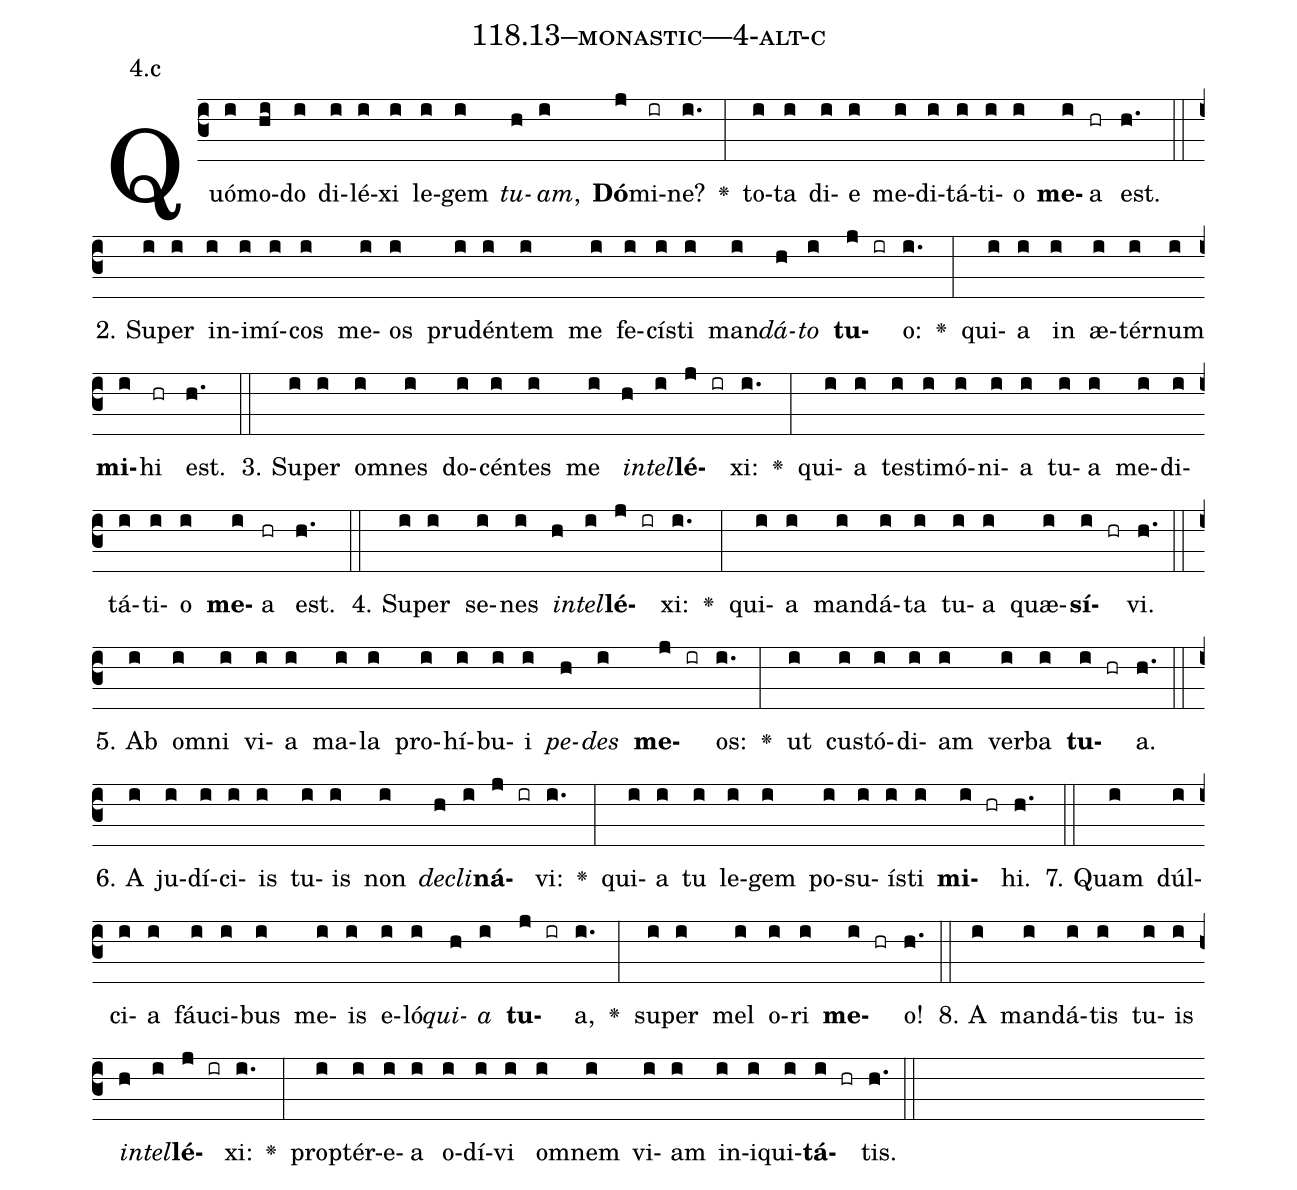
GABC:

name: 118.13--monastic---4-alt-c;
annotation: 4.c;
%%
(c3)Quó(i)mo(hi)do(i) di(i)lé(i)xi(i) le(i)gem(i) <i>tu</i>(h)<i>am</i>,(i) <b>Dó</b>(j)mi(ir)ne?(i.) <v>\greheightstar</v>(:) to(i)ta(i) di(i)e(i) me(i)di(i)tá(i)ti(i)o(i) <b>me</b>(i)a(hr) est.(h.) (::)
2. Su(i)per(i) in(i)i(i)mí(i)cos(i) me(i)os(i) pru(i)dén(i)tem(i) me(i) fe(i)cís(i)ti(i) man(i)<i>dá</i>(h)<i>to</i>(i) <b>tu</b>(j ir)o:(i.) <v>\greheightstar</v>(:) qui(i)a(i) in(i) æ(i)tér(i)num(i) <b>mi</b>(i)hi(hr) est.(h.) (::)
3. Su(i)per(i) om(i)nes(i) do(i)cén(i)tes(i) me(i) <i>in</i>(h)<i>tel</i>(i)<b>lé</b>(j ir)xi:(i.) <v>\greheightstar</v>(:) qui(i)a(i) tes(i)ti(i)mó(i)ni(i)a(i) tu(i)a(i) me(i)di(i)tá(i)ti(i)o(i) <b>me</b>(i)a(hr) est.(h.) (::)
4. Su(i)per(i) se(i)nes(i) <i>in</i>(h)<i>tel</i>(i)<b>lé</b>(j ir)xi:(i.) <v>\greheightstar</v>(:) qui(i)a(i) man(i)dá(i)ta(i) tu(i)a(i) quæ(i)<b>sí</b>(i hr)vi.(h.) (::)
5. Ab(i) om(i)ni(i) vi(i)a(i) ma(i)la(i) pro(i)hí(i)bu(i)i(i) <i>pe</i>(h)<i>des</i>(i) <b>me</b>(j ir)os:(i.) <v>\greheightstar</v>(:) ut(i) cus(i)tó(i)di(i)am(i) ver(i)ba(i) <b>tu</b>(i hr)a.(h.) (::)
6. A(i) ju(i)dí(i)ci(i)is(i) tu(i)is(i) non(i) <i>de</i>(h)<i>cli</i>(i)<b>ná</b>(j ir)vi:(i.) <v>\greheightstar</v>(:) qui(i)a(i) tu(i) le(i)gem(i) po(i)su(i)ís(i)ti(i) <b>mi</b>(i hr)hi.(h.) (::)
7. Quam(i) dúl(i)ci(i)a(i) fáu(i)ci(i)bus(i) me(i)is(i) e(i)ló(i)<i>qui</i>(h)<i>a</i>(i) <b>tu</b>(j ir)a,(i.) <v>\greheightstar</v>(:) su(i)per(i) mel(i) o(i)ri(i) <b>me</b>(i hr)o!(h.) (::)
8. A(i) man(i)dá(i)tis(i) tu(i)is(i) <i>in</i>(h)<i>tel</i>(i)<b>lé</b>(j ir)xi:(i.) <v>\greheightstar</v>(:) prop(i)tér(i)e(i)a(i) o(i)dí(i)vi(i) om(i)nem(i) vi(i)am(i) in(i)i(i)qui(i)<b>tá</b>(i hr)tis.(h.) (::)
